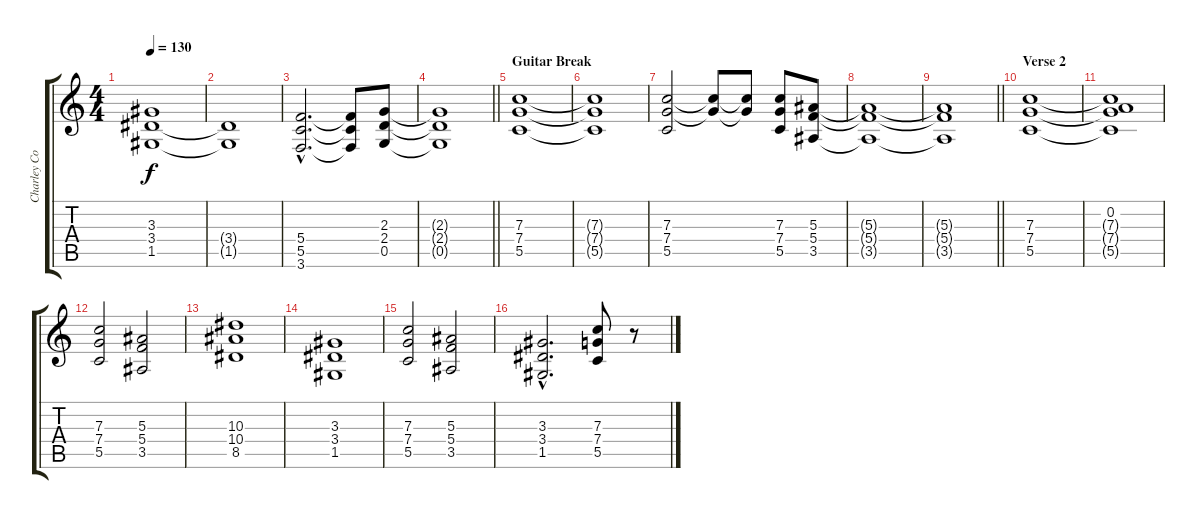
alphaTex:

\track ("Charley Corbiaux (Guitar 1)" "Charley Co") {instrument distortionguitar}
\staff {score tabs}
\tuning (D4 A3 F3 C3 G2 D2) {hide}
\ts (4 4)
\tempo 130
\clef g2
\ks c
(3.3 3.4 1.5).1{dy f} |
(3.4{t} 1.5{t}).1 |
(5.4{hac} 5.5{hac} 3.6{hac}).2{d} (5.4{t} 5.5{t} 3.6{t}).8 (2.3 2.4 0.5).8 |
\barLineRight lightlight
(2.3{t} 2.4{t} 0.5{t}).1 |
\section ("" "Guitar Break")
(7.3 7.4 5.5).1 |
(7.3{t} 7.4{t} 5.5{t}).1 |
(7.3 7.4 5.5).2 (7.3{t} 7.4{t}).8 (7.3{t} 7.4{t}).8 (7.3 7.4 5.5).8 (5.3 5.4 3.5).8 |
(5.3{t} 5.4{t} 3.5{t}).1 |
\barLineRight lightlight
(5.3{t} 5.4{t} 3.5{t}).1 |
\section ("" "Verse 2")
(7.3 7.4 5.5).1 |
(0.2 7.3{t} 7.4{t} 5.5{t}).1 |
(7.3 7.4 5.5).2 (5.3 5.4 3.5).2 |
(10.3 10.4 8.5).1 |
(3.3 3.4 1.5).1 |
(7.3 7.4 5.5).2 (5.3 5.4 3.5).2 |
(3.3{hac} 3.4{hac} 1.5{hac}).2{d} (7.3 7.4 5.5).8 r.8
